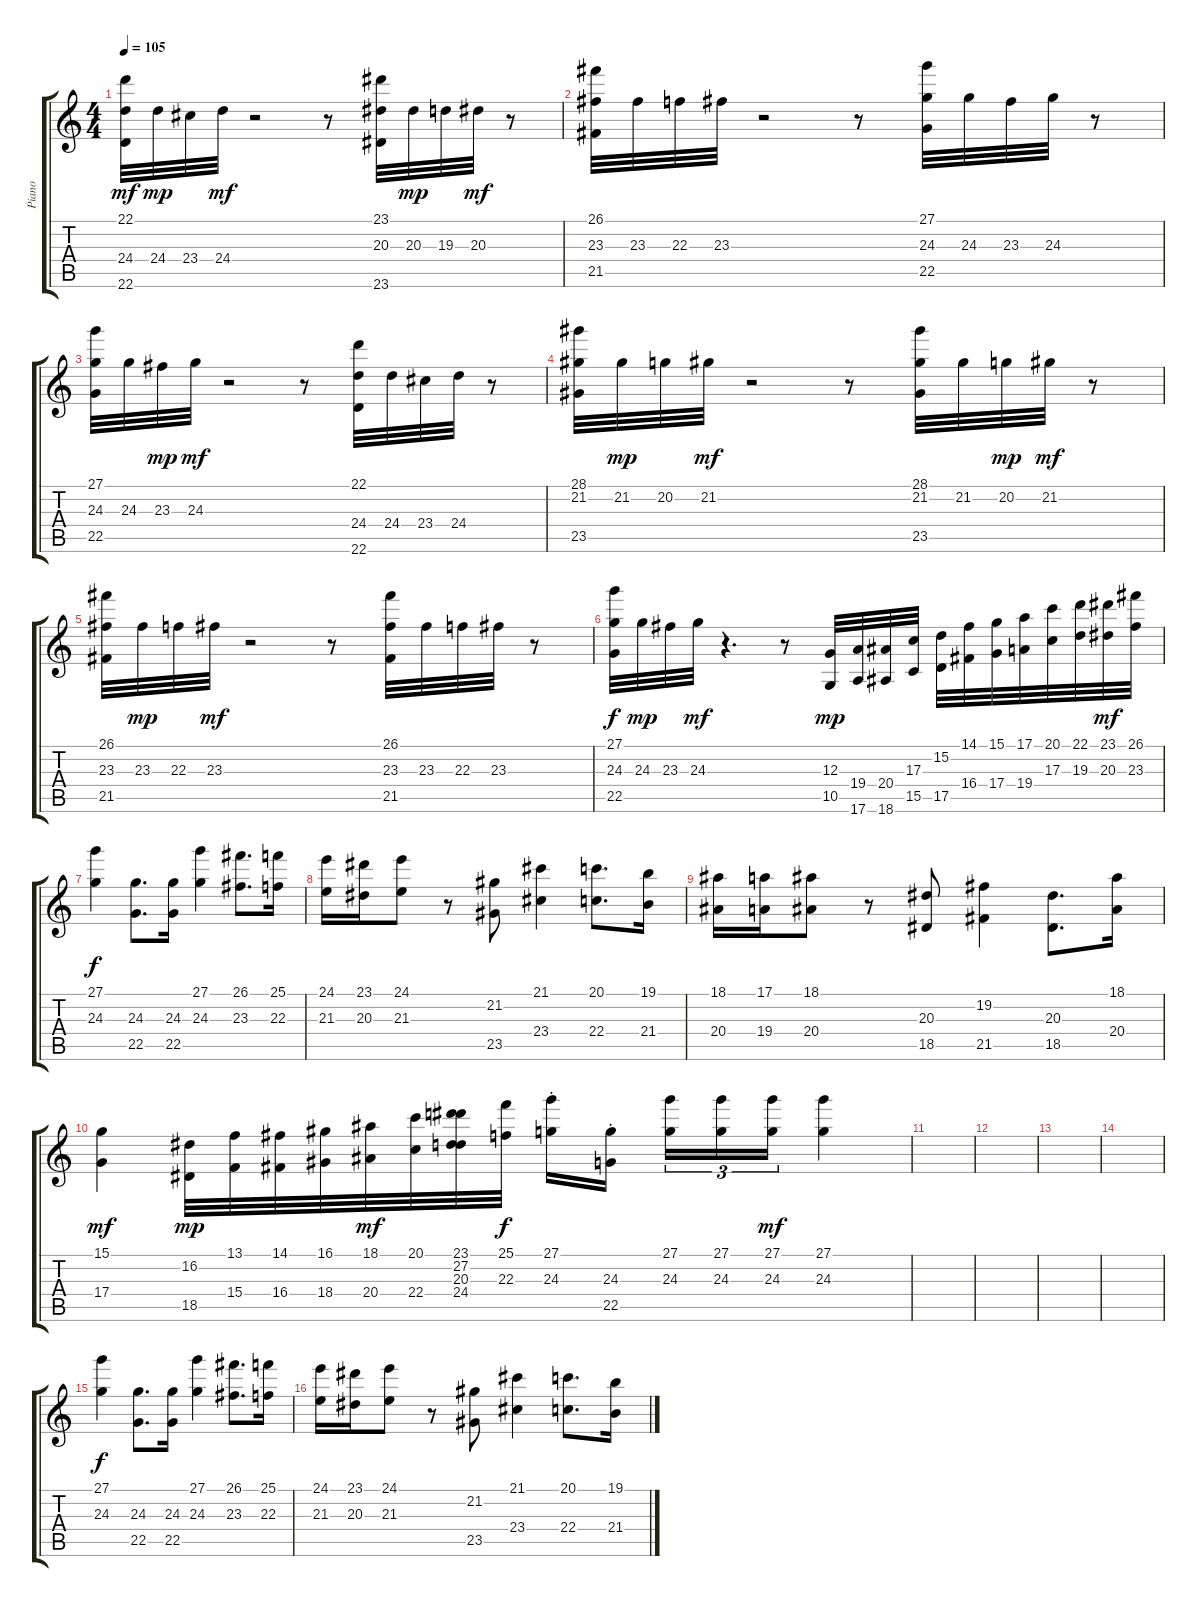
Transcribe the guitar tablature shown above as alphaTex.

\track ("Piano" "Piano") {instrument acousticgrandpiano}
\staff {score tabs}
\tuning (E4 B3 G3 D3 A2 E2) {hide}
\ts (4 4)
\tempo 105
\clef g2
\ks c
(22.1 24.4 22.6).32{dy mf} 24.4.32{dy mp} 23.4.32 24.4.32{dy mf} r.2 r.8 (23.1 20.3 23.6).32 20.3.32{dy mp} 19.3.32 20.3.32{dy mf} r.8 |
(26.1 23.3 21.5).32 23.3.32 22.3.32 23.3.32 r.2 r.8 (27.1 24.3 22.5).32 24.3.32 23.3.32 24.3.32 r.8 |
(27.1 24.3 22.5).32 24.3.32 23.3.32{dy mp} 24.3.32{dy mf} r.2 r.8 (22.1 24.4 22.6).32 24.4.32 23.4.32 24.4.32 r.8 |
(28.1 21.2 23.5).32 21.2.32{dy mp} 20.2.32 21.2.32{dy mf} r.2 r.8 (28.1 21.2 23.5).32 21.2.32 20.2.32{dy mp} 21.2.32{dy mf} r.8 |
(26.1 23.3 21.5).32 23.3.32{dy mp} 22.3.32 23.3.32{dy mf} r.2 r.8 (26.1 23.3 21.5).32 23.3.32 22.3.32 23.3.32 r.8 |
(27.1 24.3 22.5).32{dy f} 24.3.32{dy mp} 23.3.32 24.3.32{dy mf} r.4{d} r.8 (12.3 10.5).32{dy mp} (19.4 17.6).32 (20.4 18.6).32 (17.3 15.5).32 (15.2 17.5).32 (14.1 16.4).32 (15.1 17.4).32 (17.1 19.4).32 (20.1 17.3).32 (22.1 19.3).32 (23.1 20.3).32{dy mf} (26.1 23.3).32 |
(27.1 24.3).4{dy f} (24.3 22.5).8{d} (24.3 22.5).16 (27.1 24.3).4 (26.1 23.3).8{d} (25.1 22.3).16 |
(24.1 21.3).16 (23.1 20.3).16 (24.1 21.3).8 r.8 (21.2 23.5).8 (21.1 23.4).4 (20.1 22.4).8{d} (19.1 21.4).16 |
(18.1 20.4).16 (17.1 19.4).16 (18.1 20.4).8 r.8 (20.3 18.5).8 (19.2 21.5).4 (20.3 18.5).8{d} (18.1 20.4).16 |
(15.1 17.4).4{dy mf} (16.2 18.5).32{dy mp} (13.1 15.4).32 (14.1 16.4).32 (16.1 18.4).32 (18.1 20.4).32{dy mf} (20.1 22.4).32 (23.1 27.2 20.3 24.4).32 (25.1 22.3).32{dy f} (27.1{st} 24.3{st}).16 (24.3{st} 22.5{st}).16{beam splitsecondary} (27.1 24.3).16{tu (3 2)} (27.1 24.3).16{tu (3 2)} (27.1 24.3).16{tu (3 2) dy mf} (27.1 24.3).4 |
|
|
|
|
(27.1 24.3).4{dy f} (24.3 22.5).8{d} (24.3 22.5).16 (27.1 24.3).4 (26.1 23.3).8{d} (25.1 22.3).16 |
(24.1 21.3).16 (23.1 20.3).16 (24.1 21.3).8 r.8 (21.2 23.5).8 (21.1 23.4).4 (20.1 22.4).8{d} (19.1 21.4).16
